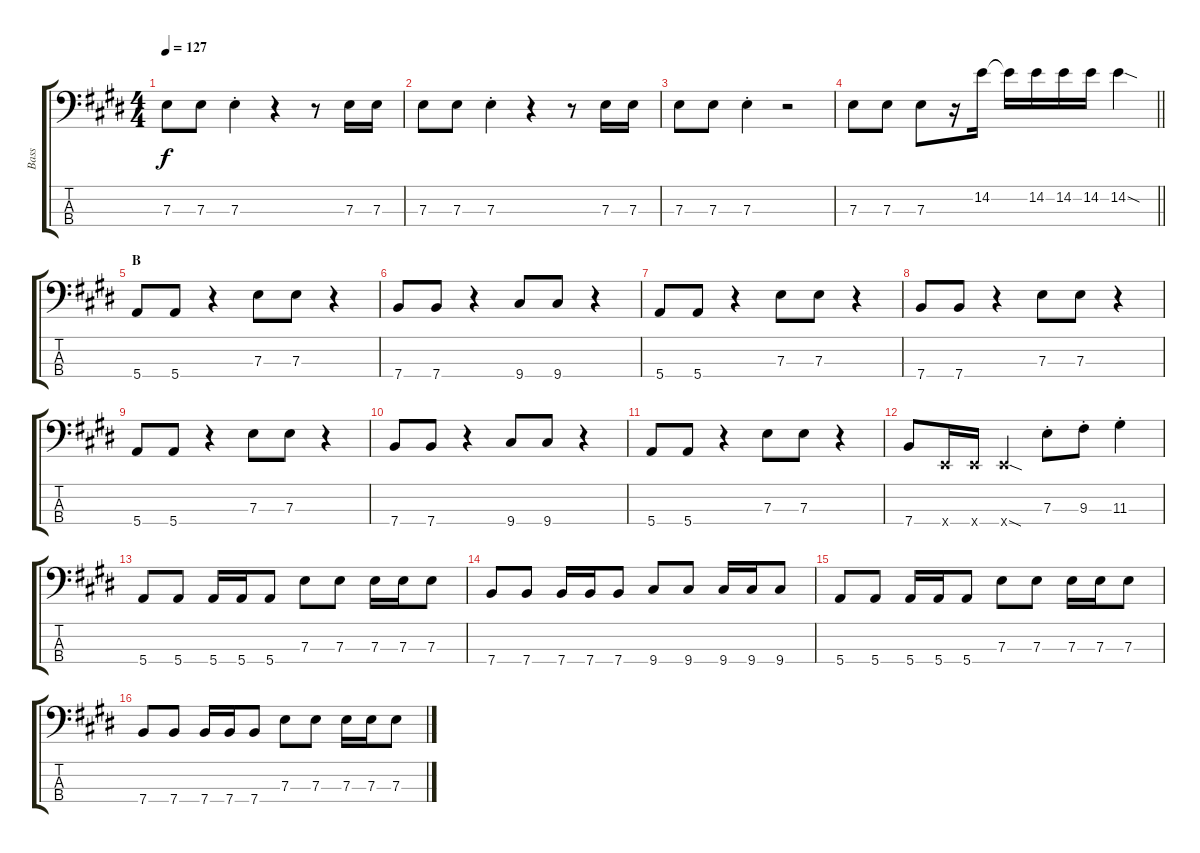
\track ("Bass" "Bass") {instrument electricbasspick}
\staff {score tabs}
\tuning (G2 D2 A1 E1) {hide}
\ts (4 4)
\tempo 127
\clef f4
\ks e
7.3.8{dy f} 7.3.8 7.3{st}.4 r.4 r.8 7.3.16 7.3.16 |
7.3.8 7.3.8 7.3{st}.4 r.4 r.8 7.3.16 7.3.16 |
7.3.8 7.3.8 7.3{st}.4 r.2 |
\barLineRight lightlight
7.3.8 7.3.8 7.3.8 r.16 14.2.16 14.2{t}.16 14.2.16 14.2.16 14.2.16 14.2{sod}.4 |
\section ("" "B")
5.4.8 5.4.8 r.4 7.3.8 7.3.8 r.4 |
7.4.8 7.4.8 r.4 9.4.8 9.4.8 r.4 |
5.4.8 5.4.8 r.4 7.3.8 7.3.8 r.4 |
7.4.8 7.4.8 r.4 7.3.8 7.3.8 r.4 |
5.4.8 5.4.8 r.4 7.3.8 7.3.8 r.4 |
7.4.8 7.4.8 r.4 9.4.8 9.4.8 r.4 |
5.4.8 5.4.8 r.4 7.3.8 7.3.8 r.4 |
7.4.8 0.4{x}.16 0.4{x}.16 0.4{sod x}.4 7.3{st}.8 9.3{st}.8 11.3{st}.4 |
5.4.8 5.4.8 5.4.16 5.4.16 5.4.8 7.3.8 7.3.8 7.3.16 7.3.16 7.3.8 |
7.4.8 7.4.8 7.4.16 7.4.16 7.4.8 9.4.8 9.4.8 9.4.16 9.4.16 9.4.8 |
5.4.8 5.4.8 5.4.16 5.4.16 5.4.8 7.3.8 7.3.8 7.3.16 7.3.16 7.3.8 |
7.4.8 7.4.8 7.4.16 7.4.16 7.4.8 7.3.8 7.3.8 7.3.16 7.3.16 7.3.8
